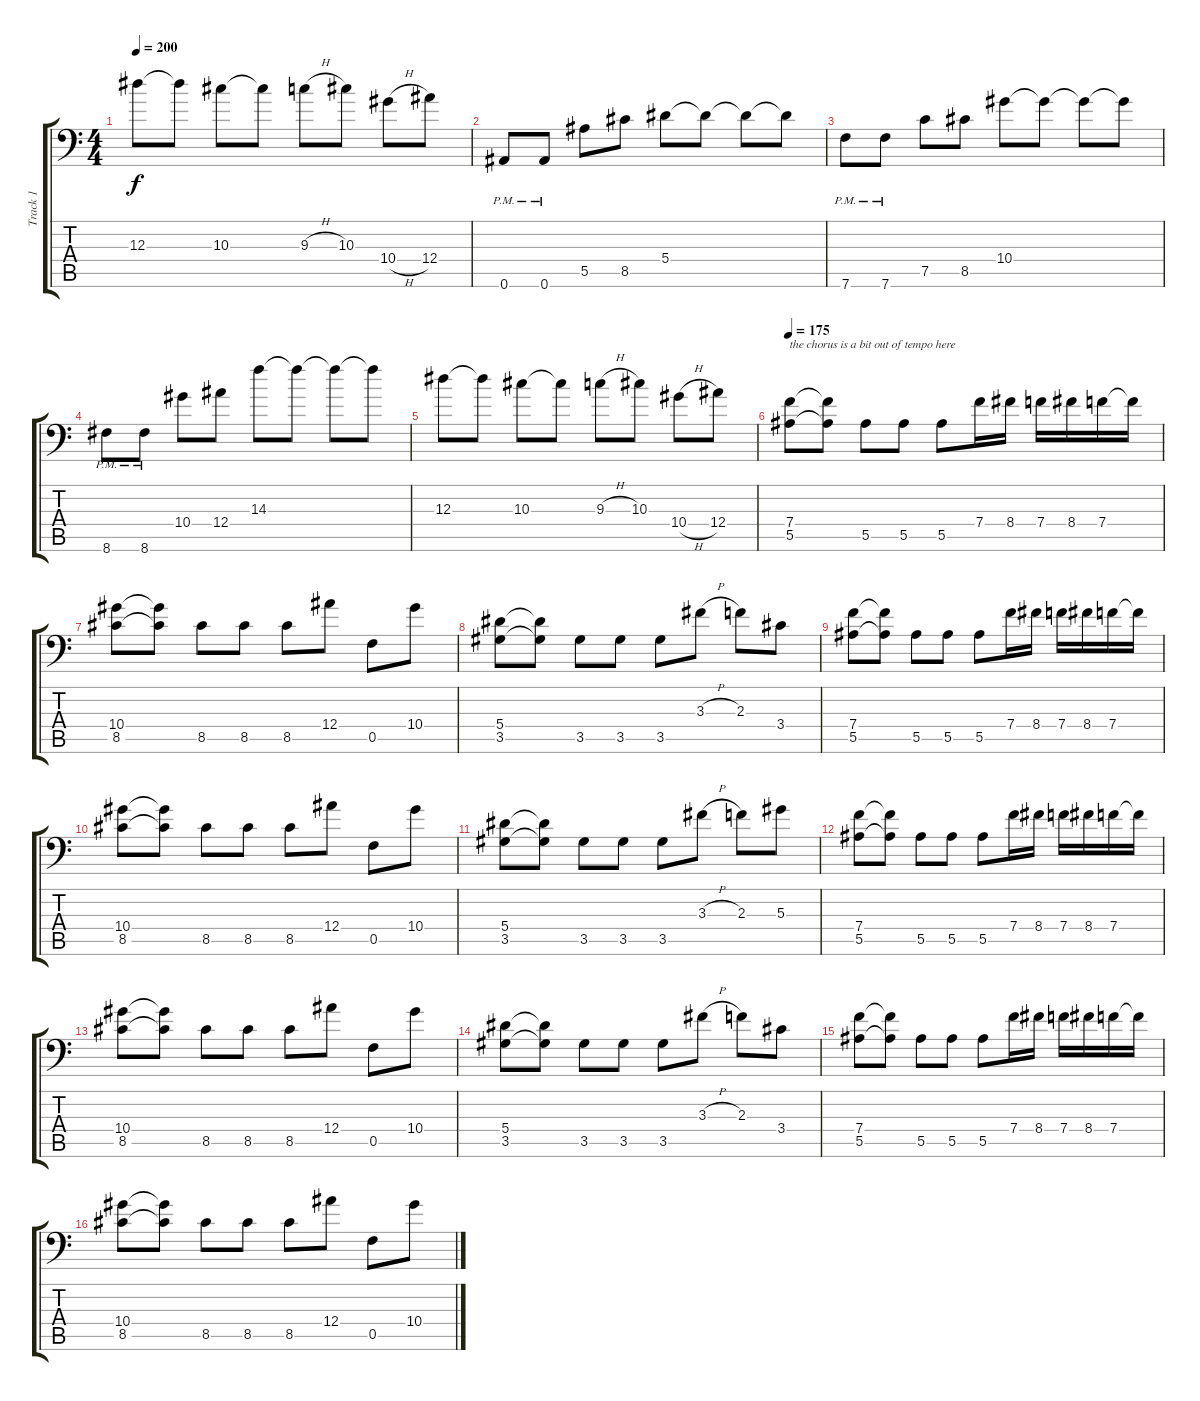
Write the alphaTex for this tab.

\track ("Track 1" "Track 1") {instrument distortionguitar}
\staff {score tabs}
\tuning (C4 G3 Eb3 Bb2 F2 Bb1) {hide}
\ts (4 4)
\tempo 200
\clef f4
\ks c
12.3.8{dy f} 12.3{t}.8 10.3.8 10.3{t}.8 9.3{h}.8 10.3.8 10.4{h}.8 12.4.8 |
0.6{pm}.8 0.6{pm}.8 5.5.8 8.5.8 5.4.8 5.4{t}.8 5.4{t}.8 5.4{t}.8 |
7.6{pm}.8 7.6{pm}.8 7.5.8 8.5.8 10.4.8 10.4{t}.8 10.4{t}.8 10.4{t}.8 |
8.6{pm}.8 8.6{pm}.8 10.4.8 12.4.8 14.3.8 14.3{t}.8 14.3{t}.8 14.3{t}.8 |
12.3.8 12.3{t}.8 10.3.8 10.3{t}.8 9.3{h}.8 10.3.8 10.4{h}.8 12.4.8 |
\tempo 175
(7.4 5.5).8{txt "the chorus is a bit out of tempo here"} (7.4{t} 5.5{t}).8 5.5.8 5.5.8 5.5.8 7.4.16 8.4.16 7.4.16 8.4.16 7.4.16 7.4{t}.16 |
(10.4 8.5).8 (10.4{t} 8.5{t}).8 8.5.8 8.5.8 8.5.8 12.4.8 0.5.8 10.4.8 |
(5.4 3.5).8 (5.4{t} 3.5{t}).8 3.5.8 3.5.8 3.5.8 3.3{h}.8 2.3.8 3.4.8 |
(7.4 5.5).8 (7.4{t} 5.5{t}).8 5.5.8 5.5.8 5.5.8 7.4.16 8.4.16 7.4.16 8.4.16 7.4.16 7.4{t}.16 |
(10.4 8.5).8 (10.4{t} 8.5{t}).8 8.5.8 8.5.8 8.5.8 12.4.8 0.5.8 10.4.8 |
(5.4 3.5).8 (5.4{t} 3.5{t}).8 3.5.8 3.5.8 3.5.8 3.3{h}.8 2.3.8 5.3.8 |
(7.4 5.5).8 (7.4{t} 5.5{t}).8 5.5.8 5.5.8 5.5.8 7.4.16 8.4.16 7.4.16 8.4.16 7.4.16 7.4{t}.16 |
(10.4 8.5).8 (10.4{t} 8.5{t}).8 8.5.8 8.5.8 8.5.8 12.4.8 0.5.8 10.4.8 |
(5.4 3.5).8 (5.4{t} 3.5{t}).8 3.5.8 3.5.8 3.5.8 3.3{h}.8 2.3.8 3.4.8 |
(7.4 5.5).8 (7.4{t} 5.5{t}).8 5.5.8 5.5.8 5.5.8 7.4.16 8.4.16 7.4.16 8.4.16 7.4.16 7.4{t}.16 |
(10.4 8.5).8 (10.4{t} 8.5{t}).8 8.5.8 8.5.8 8.5.8 12.4.8 0.5.8 10.4.8
